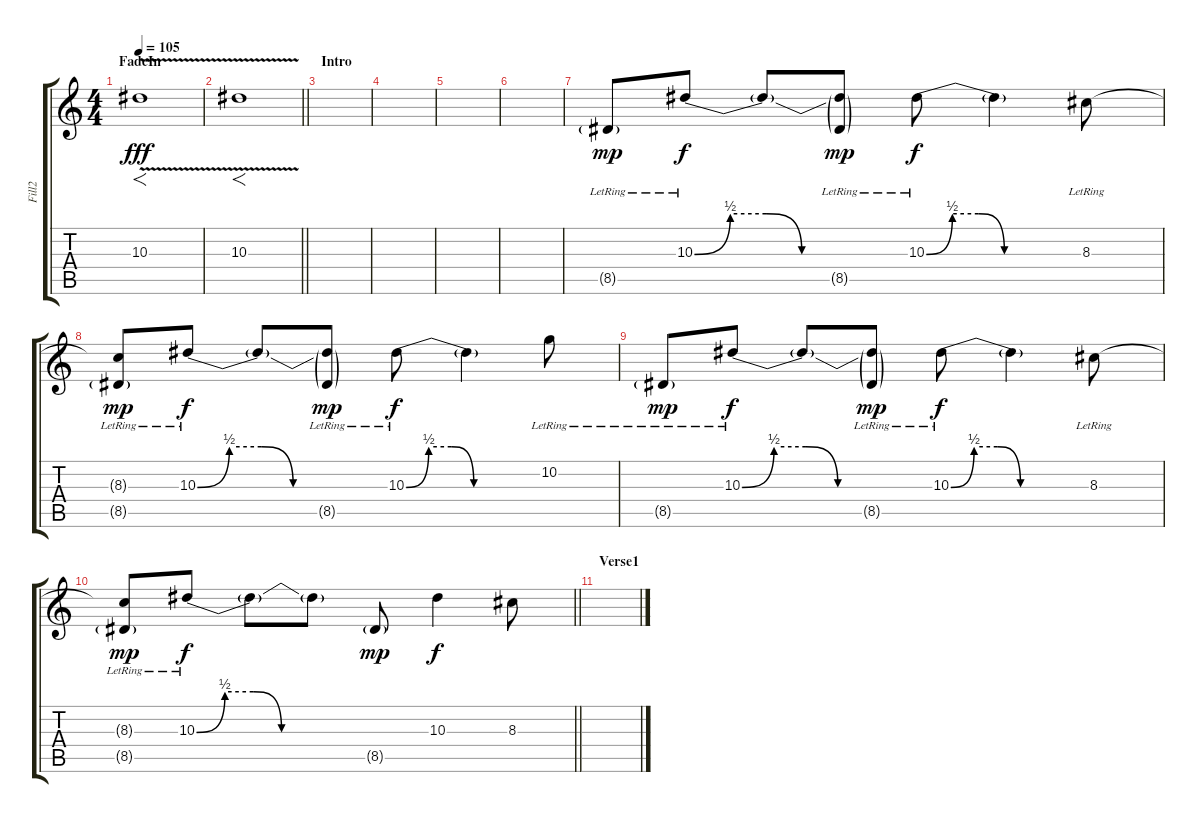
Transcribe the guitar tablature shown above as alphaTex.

\track ("Fill2" "Fill2") {instrument overdrivenguitar}
\staff {score tabs}
\tuning (D4 A3 F3 C3 G2 C2) {hide}
\ts (4 4)
\section ("" "FadeIn")
\tempo 105
\clef g2
\ks c
10.3{v}.1{f dy fff volume 16 instrument acousticguitarsteel} |
\barLineRight lightlight
10.3{v}.1{f} |
\section ("" "Intro")
|
|
|
|
8.5{g lr}.8{dy mp volume 8 instrument overdrivenguitar} 10.3{be (custom 0 0 10 2 20 2 30 0 60 0) lr}.8{dy f} 10.3{t}.8 (10.3{t} 8.5{g lr}).8{dy mp} 10.3{be (custom 0 0 10 2 20 2 30 0 60 0) lr}.8{dy f} 10.3{t}.4 8.3{lr}.8 |
(8.3{t} 8.5{g lr}).8{dy mp} 10.3{be (custom 0 0 10 2 20 2 30 0 60 0) lr}.8{dy f} 10.3{t}.8 (10.3{t} 8.5{g lr}).8{dy mp} 10.3{be (custom 0 0 10 2 20 2 30 0 60 0) lr}.8{dy f} 10.3{t}.4 10.2{lr}.8 |
8.5{g lr}.8{dy mp} 10.3{be (custom 0 0 10 2 20 2 30 0 60 0) lr}.8{dy f} 10.3{t}.8 (10.3{t} 8.5{g lr}).8{dy mp} 10.3{be (custom 0 0 10 2 20 2 30 0 60 0) lr}.8{dy f} 10.3{t}.4 8.3{lr}.8 |
\barLineRight lightlight
(8.3{t} 8.5{g lr}).8{dy mp} 10.3{be (custom 0 0 10 2 20 2 30 0 60 0) lr}.8{dy f} 10.3{t}.8 10.3{t}.8 8.5{g}.8{dy mp} 10.3.4{dy f} 8.3.8 |
\section ("" "Verse1")
